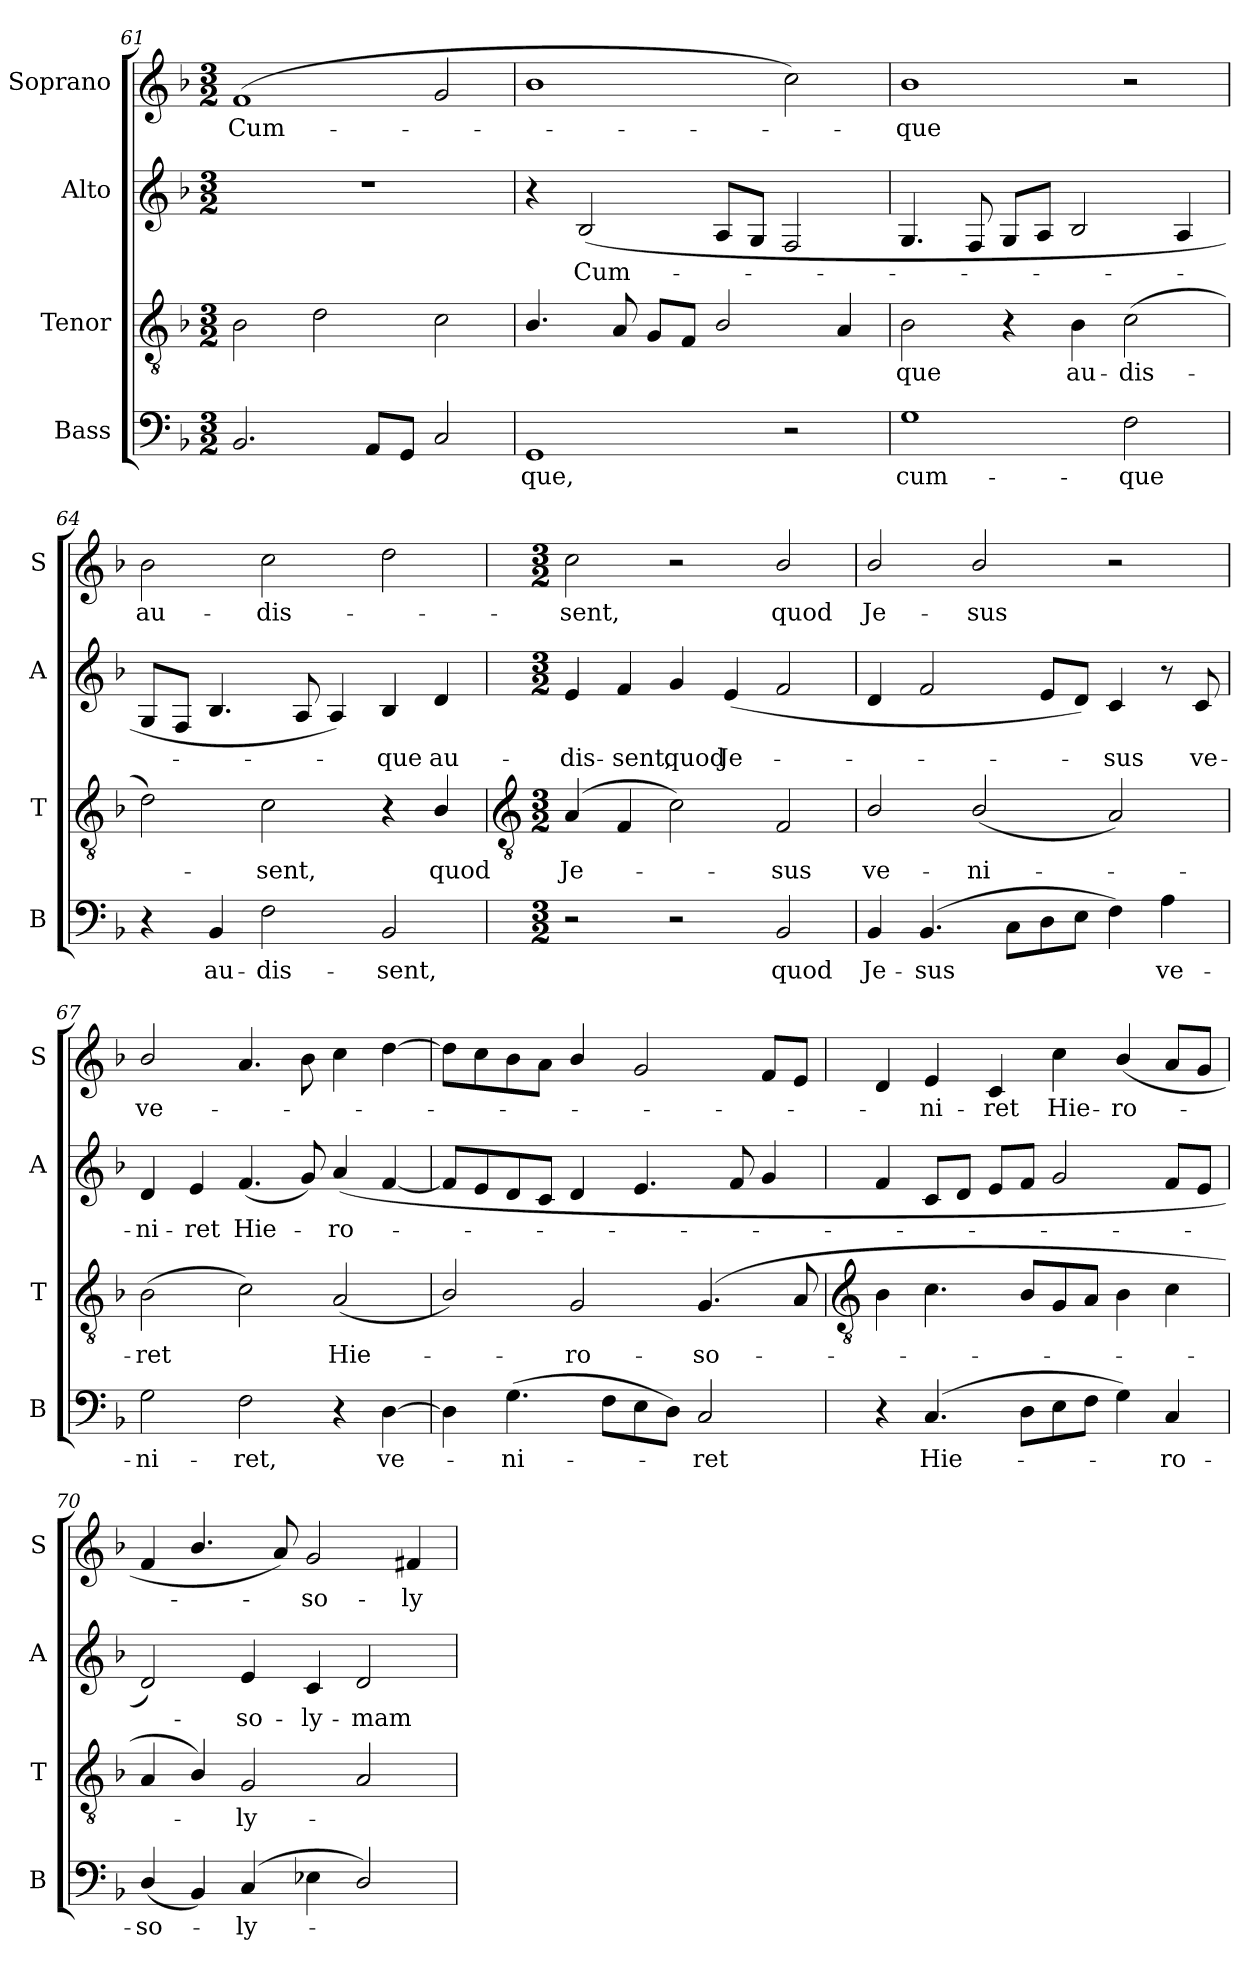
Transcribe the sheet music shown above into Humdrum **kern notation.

**kern	**text	**kern	**text	**kern	**text	**kern	**text
*part4	*part4	*part3	*part3	*part2	*part2	*part1	*part1
*staff4	*staff4	*staff3	*staff3	*staff2	*staff2	*staff1	*staff1
*I"Bass	*	*I"Tenor	*	*I"Alto	*	*I"Soprano	*
*I'B	*	*I'T	*	*I'A	*	*I'S	*
*clefF4	*	*clefGv2	*	*clefG2	*	*clefG2	*
*k[b-]	*	*k[b-]	*	*k[b-]	*	*k[b-]	*
*F:	*	*F:	*	*F:	*	*F:	*
*M3/2	*	*M3/2	*	*M3/2	*	*M3/2	*
=61	=61	=61	=61	=61	=61	=61	=61
!	!	!	!	!	!	!	!LO:LY:b
2.BB-	.	2B-	.	1.r	.	(<1f	Cum-
.	.	2d	.	.	.	.	.
8AAL	.	.	.	.	.	.	.
8GGJ	.	.	.	.	.	.	.
2C	.	2c	.	.	.	2g	.
=62	=62	=62	=62	=62	=62	=62	=62
!	!LO:LY:b	!	!	!	!	!	!
1GG	que,	4.B-/	.	4r	.	1b-	.
!	!	!	!	!	!LO:LY:b	!	!
.	.	.	.	(<2B-	Cum-	.	.
.	.	8A	.	.	.	.	.
.	.	8GL	.	.	.	.	.
.	.	8FJ	.	.	.	.	.
.	.	2B-/	.	8AL	.	.	.
.	.	.	.	8GJ	.	.	.
2r	.	.	.	2F	.	2cc)	.
.	.	4A	.	.	.	.	.
=63	=63	=63	=63	=63	=63	=63	=63
!	!LO:LY:b	!	!LO:LY:b	!	!	!	!LO:LY:b
1G	cum-	2B-	que	4.G	.	1b-	que
.	.	.	.	8F	.	.	.
.	.	4r	.	8GL	.	.	.
.	.	.	.	8AJ	.	.	.
!	!	!	!LO:LY:b	!	!	!	!
.	.	4B-	au-	2B-	.	.	.
!	!LO:LY:b	!	!LO:LY:b	!	!	!	!
2F	-que	(>2c	-dis-	.	.	2r	.
.	.	.	.	4A	.	.	.
=64	=64	=64	=64	=64	=64	=64	=64
!	!	!	!	!	!	!	!LO:LY:b
4r	.	2d)	.	8GL	.	2b-	au-
.	.	.	.	8FJ	.	.	.
!	!LO:LY:b	!	!	!	!	!	!
4BB-	au-	.	.	4.B-	.	.	.
!	!LO:LY:b	!	!LO:LY:b	!	!	!	!LO:LY:b
2F	-dis-	2c	sent,	.	.	2cc	-dis-
.	.	.	.	8A	.	.	.
.	.	.	.	4A)	.	.	.
!	!LO:LY:b	!	!	!	!LO:LY:b	!	!
2BB-	-sent,	4r	.	4B-	que	2dd	.
!	!	!	!LO:LY:b	!	!LO:LY:b	!	!
.	.	4B-/	quod	4d	au-	.	.
!!LO:LB:g=z
=65	=65	=65	=65	=65	=65	=65	=65
*	*	*clefGv2	*	*	*	*	*
*M3/2	*	*M3/2	*	*M3/2	*	*M3/2	*
!	!	!	!LO:LY:b	!	!LO:LY:b	!	!LO:LY:b
2r	.	(<4A	Je-	4e	-dis-	2cc	sent,
!	!	!	!	!	!LO:LY:b	!	!
.	.	4F	.	4f	-sent,	.	.
!	!	!	!	!	!LO:LY:b	!	!
2r	.	2c)	.	4g	quod	2r	.
!	!	!	!	!	!LO:LY:b	!	!
.	.	.	.	(<4e	Je-	.	.
!	!LO:LY:b	!	!LO:LY:b	!	!	!	!LO:LY:b
2BB-	quod	2F	sus	2f	.	2b-/	quod
=66	=66	=66	=66	=66	=66	=66	=66
!	!LO:LY:b	!	!LO:LY:b	!	!	!	!LO:LY:b
4BB-	Je-	2B-/	ve-	4d	.	2b-/	Je-
!	!LO:LY:b	!	!	!	!	!	!
(>4.BB-	-sus	.	.	2f	.	.	.
!	!	!	!LO:LY:b	!	!	!	!LO:LY:b
.	.	(<2B-/	-ni-	.	.	2b-/	-sus
8CL	.	.	.	.	.	.	.
8D	.	.	.	8eL	.	.	.
8EJ	.	.	.	8dJ)	.	.	.
!	!	!	!	!	!LO:LY:b	!	!
4F)	.	2A)	.	4c	sus	2r	.
!	!LO:LY:b	!	!	!	!	!	!
4A	ve-	.	.	8r	.	.	.
!	!	!	!	!	!LO:LY:b	!	!
.	.	.	.	8c	ve-	.	.
=67	=67	=67	=67	=67	=67	=67	=67
!	!LO:LY:b	!	!LO:LY:b	!	!LO:LY:b	!	!LO:LY:b
2G	-ni-	(>2B-	ret	4d	-ni-	2b-/	ve-
!	!	!	!	!	!LO:LY:b	!	!
.	.	.	.	4e	-ret	.	.
!	!LO:LY:b	!	!	!	!LO:LY:b	!	!
2F	-ret,	2c)	.	(<4.f	Hie-	4.a	.
.	.	.	.	8g)	.	8b-	.
!	!	!	!LO:LY:b	!	!LO:LY:b	!	!
4r	.	(<2A	Hie-	(<4a	ro-	4cc	.
!	!LO:LY:b	!	!	!	!	!	!
[4D	ve-	.	.	[4f	.	[4dd	.
=68	=68	=68	=68	=68	=68	=68	=68
4D]	.	2B-/)	.	8fL]	.	8ddL]	.
.	.	.	.	8e	.	8cc	.
!	!LO:LY:b	!	!	!	!	!	!
(>4.G	ni-	.	.	8d	.	8b-	.
.	.	.	.	8cJ	.	8aJ	.
!	!	!	!LO:LY:b	!	!	!	!
.	.	2G	ro-	4d	.	4b-/	.
8FL	.	.	.	.	.	.	.
8E	.	.	.	4.e	.	2g	.
8DJ)	.	.	.	.	.	.	.
!	!LO:LY:b	!	!LO:LY:b	!	!	!	!
2C	ret	(<4.G	-so-	.	.	.	.
.	.	.	.	8f	.	.	.
.	.	.	.	4g	.	8fL	.
.	.	8A	.	.	.	8eJ	.
!!LO:LB:g=z
=69	=69	=69	=69	=69	=69	=69	=69
*	*	*clefGv2	*	*	*	*	*
4r	.	4B-	.	4f	.	4d	.
!	!LO:LY:b	!	!	!	!	!	!LO:LY:b
(>4.C	Hie-	4.c	.	8cL	.	4e	ni-
.	.	.	.	8dJ	.	.	.
!	!	!	!	!	!	!	!LO:LY:b
.	.	.	.	8eL	.	4c	-ret
8DL	.	8B-L	.	8fJ	.	.	.
!	!	!	!	!	!	!	!LO:LY:b
8E	.	8G	.	2g	.	4cc	Hie-
8FJ	.	8AJ	.	.	.	.	.
!	!	!	!	!	!	!	!LO:LY:b
4G)	.	4B-	.	.	.	(<4b-/	-ro-
!	!LO:LY:b	!	!	!	!	!	!
4C	ro-	4c	.	8fL	.	8aL	.
.	.	.	.	8eJ	.	8gJ	.
=70	=70	=70	=70	=70	=70	=70	=70
!	!LO:LY:b	!	!	!	!	!	!
(<4D/	-so-	4A	.	2d)	.	4f	.
4BB-)	.	4B-/)	.	.	.	4.b-/	.
!	!LO:LY:b	!	!LO:LY:b	!	!LO:LY:b	!	!
(>4C	ly-	2G	ly-	4e	so-	.	.
.	.	.	.	.	.	8a)	.
!	!	!	!	!	!LO:LY:b	!	!LO:LY:b
4E-X	.	.	.	4c	-ly-	2g	so-
!	!	!	!	!	!LO:LY:b	!	!
2D/)	.	2A	.	2d	-mam	.	.
!	!	!	!	!	!	!	!LO:LY:b
.	.	.	.	.	.	4f#	-ly-
=	=	=	=	=	=	=	=
*-	*-	*-	*-	*-	*-	*-	*-
